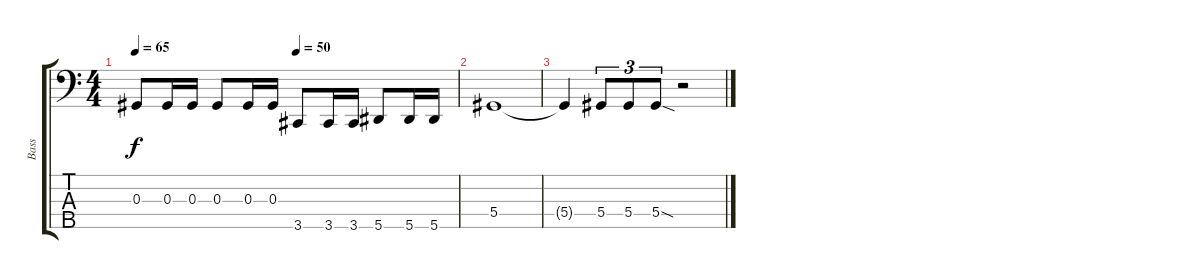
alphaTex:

\track ("Bass" "Bass") {instrument electricbassfinger}
\staff {score tabs}
\tuning (Gb2 Db2 Ab1 Eb1 Bb0) {hide}
\ts (4 4)
\tempo 65
\tempo (50 0.5)
\clef f4
\ks c
0.3.8{dy f} 0.3.16 0.3.16 0.3.8 0.3.16 0.3.16 3.5.8 3.5.16 3.5.16 5.5.8 5.5.16 5.5.16 |
5.4.1 |
5.4{t}.4 5.4.8{tu (3 2)} 5.4.8{tu (3 2)} 5.4{sod}.8{tu (3 2)} r.2
